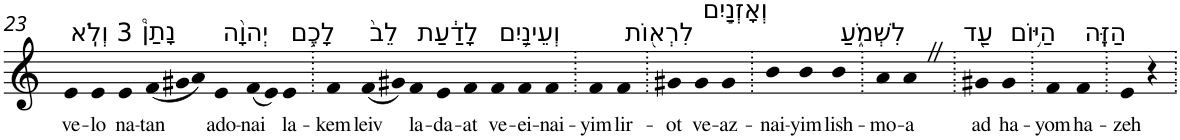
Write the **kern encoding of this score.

**kern	**text
*part1	*part1
*staff1	*staff1
*I"Piano	*
*I'Pno	*
!!LO:PB:g=z
*clefG2	*
*k[]	*
=23	=23
!LO:TX:a:t=3 וְלֹֽא	!
!	!LO:LY:b
4e	ve-
!	!LO:LY:b
4e	-lo
!LO:TX:a:t=נָתַן֩	!
!	!LO:LY:b
4e	na-
!	!LO:LY:b
(12f	-tan
12g#X	.
12a)	.
!LO:TX:a:t=יְהוָ֨ה	!
!	!LO:LY:b
4e	ado-
!	!LO:LY:b
(8f	-nai
8e)	.
!LO:TX:a:t=לָכֶ֥ם	!
!	!LO:LY:b
4e	la-
=24.	=24.
!	!LO:LY:b
4f	-kem
!LO:TX:a:t=לֵב֙	!
!	!LO:LY:b
(8f	leiv
8g#X)	.
!LO:TX:a:t=לָדַ֔עַת	!
!	!LO:LY:b
4f	la-
!	!LO:LY:b
4e	-da-
!	!LO:LY:b
4f	-at
!LO:TX:a:t=וְעֵינַ֥יִם	!
!	!LO:LY:b
4f	ve-
!	!LO:LY:b
4f	-ei-
!	!LO:LY:b
4f	-nai-
=25.	=25.
!	!LO:LY:b
4f	-yim
!LO:TX:a:t=לִרְא֖וֹת	!
!	!LO:LY:b
4f	lir-
=26.	=26.
!	!LO:LY:b
4g#X	-ot
!LO:TX:a:t=וְאָזְנַ֣יִם	!
!	!LO:LY:b
4g#	ve-
!	!LO:LY:b
4g#	-az-
=27.	=27.
!	!LO:LY:b
4b	-nai-
!	!LO:LY:b
4b	-yim
!LO:TX:a:t=לִשְׁמֹ֑עַ	!
!	!LO:LY:b
4b	lish-
=28.	=28.
!	!LO:LY:b
4a	-mo-
!	!LO:LY:b
4aZ	-a
=29.	=29.
!LO:TX:a:t=עַ֖ד	!
!	!LO:LY:b
4g#X	ad
!LO:TX:a:t=הַיּ֥וֹם	!
!	!LO:LY:b
4g#	ha-
=30.	=30.
!	!LO:LY:b
4f	-yom
!LO:TX:a:t=הַזֶּֽה	!
!	!LO:LY:b
4f	ha-
=31.	=31.
!	!LO:LY:b
4e	-zeh
4r	.
=.	=.
*-	*-
